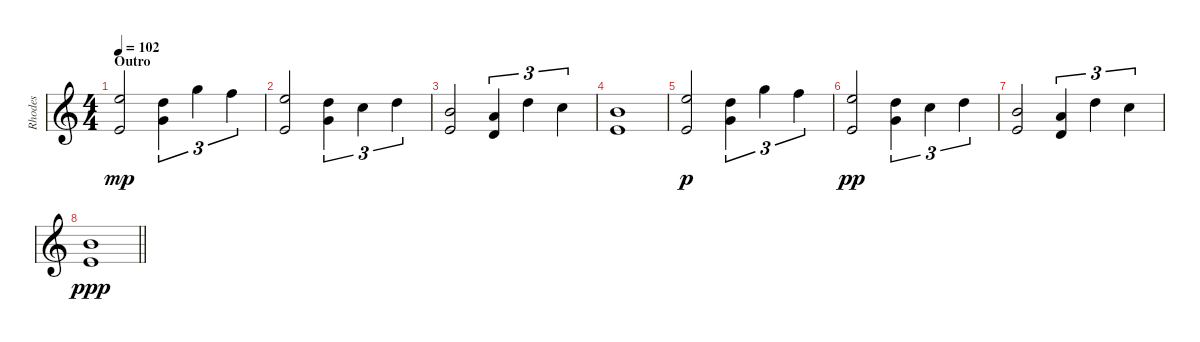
\track ("Rhodes" "Rhodes") {instrument electricpiano1}
\staff {score}
\tuning (E4 B3 G3 D3 A2 E2) {hide}
\ts (4 4)
\section ("" "Outro")
\tempo 102
\clef g2
\ks c
(12.1 9.3).2{dy mp} (10.1 12.3).4{tu (3 2)} 15.1.4{tu (3 2)} 13.1.4{tu (3 2)} |
(12.1 14.4).2 (10.1 12.3).4{tu (3 2)} 13.2.4{tu (3 2)} 10.1.4{tu (3 2)} |
(0.1 12.2).2 (10.2 12.4).4{tu (3 2)} 10.1.4{tu (3 2)} 8.1.4{tu (3 2)} |
(7.1 9.3).1 |
(12.1 9.3).2{dy p} (10.1 8.2).4{tu (3 2)} 15.1.4{tu (3 2)} 13.1.4{tu (3 2)} |
(12.1 14.4).2{dy pp} (10.1 12.3).4{tu (3 2)} 13.2.4{tu (3 2)} 10.1.4{tu (3 2)} |
(0.1 12.2).2 (10.2 12.4).4{tu (3 2)} 10.1.4{tu (3 2)} 8.1.4{tu (3 2)} |
\barLineRight lightlight
(7.1 9.3).1{dy ppp}
